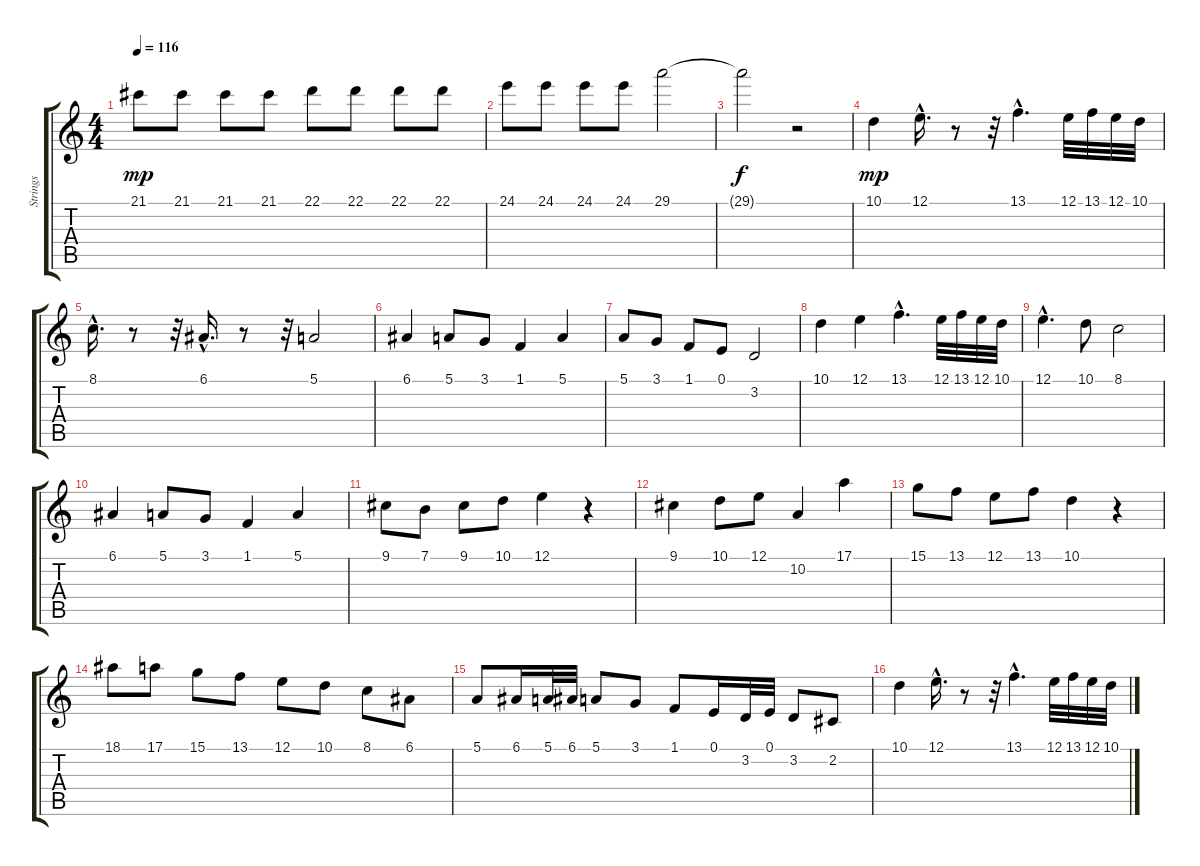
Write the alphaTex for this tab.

\track ("Strings" "Strings") {instrument recorder}
\staff {score tabs}
\tuning (E4 B3 G3 D3 A2 E2) {hide}
\ts (4 4)
\tempo 116
\clef g2
\ks c
21.1.8{dy mp} 21.1.8 21.1.8 21.1.8 22.1.8 22.1.8 22.1.8 22.1.8 |
24.1.8 24.1.8 24.1.8 24.1.8 29.1.2 |
29.1{t}.2{dy f} r.2 |
10.1.4{dy mp} 12.1{hac}.16{d} r.8 r.32 13.1{hac}.4{d} 12.1.32 13.1.32 12.1.32 10.1.32 |
8.1{hac}.16{d} r.8 r.32 6.1{hac}.16{d} r.8 r.32 5.1.2 |
6.1.4 5.1.8 3.1.8 1.1.4 5.1.4 |
5.1.8 3.1.8 1.1.8 0.1.8 3.2.2 |
10.1.4 12.1.4 13.1{hac}.4{d} 12.1.32 13.1.32 12.1.32 10.1.32 |
12.1{hac}.4{d} 10.1.8 8.1.2 |
6.1.4 5.1.8 3.1.8 1.1.4 5.1.4 |
9.1.8 7.1.8 9.1.8 10.1.8 12.1.4 r.4 |
9.1.4 10.1.8 12.1.8 10.2.4 17.1.4 |
15.1.8 13.1.8 12.1.8 13.1.8 10.1.4 r.4 |
18.1.8 17.1.8 15.1.8 13.1.8 12.1.8 10.1.8 8.1.8 6.1.8 |
5.1.8 6.1.16 5.1.32 6.1.32 5.1.8 3.1.8 1.1.8 0.1.16 3.2.32 0.1.32 3.2.8 2.2.8 |
10.1.4 12.1{hac}.16{d} r.8 r.32 13.1{hac}.4{d} 12.1.32 13.1.32 12.1.32 10.1.32
